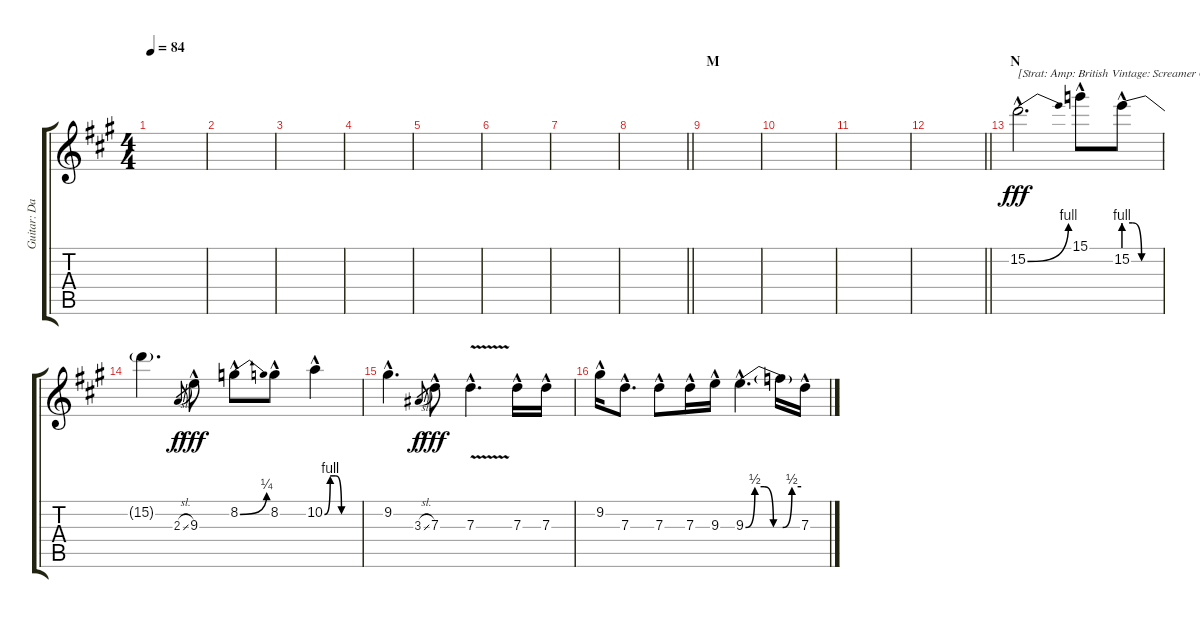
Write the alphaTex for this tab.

\track ("Guitar: David Gilmour" "Guitar: Da") {instrument electricguitarjazz}
\staff {score tabs}
\tuning (E4 B3 G3 D3 A2 E2) {hide}
\ts (4 4)
\tempo 84
\clef g2
\ks a
|
|
|
|
|
|
|
\barLineRight lightlight
|
\section ("" "M")
|
|
|
\barLineRight lightlight
|
\section ("" "N")
15.2{be (bend 0 0 60 4) hac}.2{d txt "[Strat: Amp: British Vintage: Screamer Overdrive]" dy fff volume 16 instrument overdrivenguitar} 15.1{hac}.8 15.2{be (custom 0 4 15 4 30 0 60 0) hac}.8 |
15.2{t}.4{d} 2.3{sl}.8{gr dy f} 9.3{hac}.8{dy fff} 8.2{be (bend 0 0 60 1) hac}.8 8.2{hac}.8 10.2{be (custom 0 0 10 4 20 4 30 0 60 0) hac}.4 |
9.2{hac}.4{d} 3.3{sl}.8{gr dy f} 7.3{hac}.8{dy fff} 7.3{v hac}.4{d} 7.3{hac}.16 7.3{hac}.16 |
9.2{hac}.16 7.3{hac}.8{d} 7.3{hac}.8 7.3{hac}.16 9.3{hac}.16 9.3{be (custom 0 0 10 2 20 2 30 0 40 0 50 2 60 2) hac}.4{d} 9.3{t}.16 7.3{hac}.16
